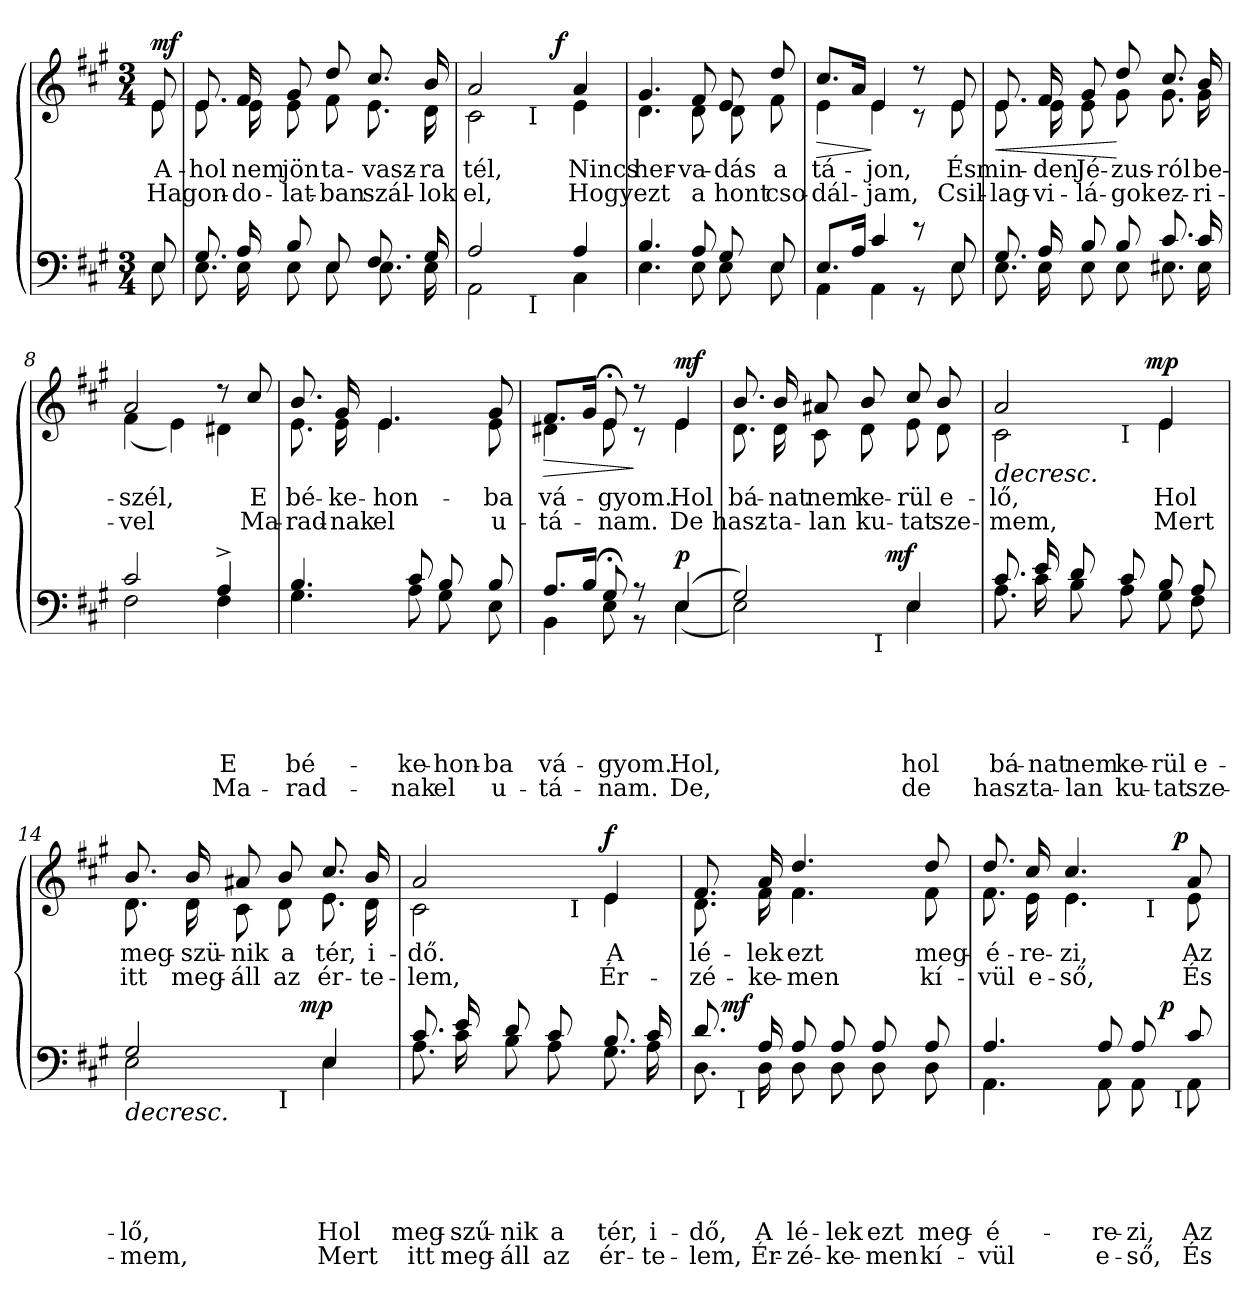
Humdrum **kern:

**kern	**text	**text	**text	**text	**text	**text	**dynam	**kern	**text	**text	**dynam
*part2	*part2	*part2	*part2	*part2	*part2	*part2	*part2	*part1	*part1	*part1	*part1
*staff2	*staff2	*staff2	*staff2	*staff2	*staff2	*staff2	*staff2	*staff1	*staff1	*staff1	*staff1
*clefF4	*	*	*	*	*	*	*	*clefG2	*	*	*
*k[f#c#g#]	*	*	*	*	*	*	*	*k[f#c#g#]	*	*	*
*f#:	*	*	*	*	*	*	*	*f#:	*	*	*
*M3/4	*	*	*	*	*	*	*	*M3/4	*	*	*
=1	=1	=1	=1	=1	=1	=1	=1	=1	=1	=1	=1
*^	*	*	*	*	*	*	*	*	*	*	*
!	!	!	!	!	!	!	!	!	!LO:TX:a:B:t=Andante	!	!	!
!	!	!	!	!	!	!	!	!	!LO:TX:a:t=(	!	!	!
!	!	!	!	!	!	!	!	!	!LO:TX:a:t== 84 )	!	!	!
!	!	!	!	!	!	!	!	!	!	!LO:LY:b	!LO:LY:b	!LO:DY:b
*	*	*	*	*	*	*	*	*	*^	*	*	*
8E/	8E\	.	.	.	.	.	.	.	8e/	8e\	A-	Ha	mf
=2	=2	=2	=2	=2	=2	=2	=2	=2	=2	=2	=2	=2	=2
!	!	!	!	!	!	!	!	!	!	!	!LO:LY:b	!LO:LY:b	!
8.G#/	8.E\	.	.	.	.	.	.	.	8.e/	8.e\	-hol	gon-	.
!	!	!	!	!	!	!	!	!	!	!	!LO:LY:b	!LO:LY:b	!
16A/	16E\	.	.	.	.	.	.	.	16f#/	16e\	nem	-do-	.
!	!	!	!	!	!	!	!	!	!	!	!LO:LY:b	!LO:LY:b	!
8B/	8E\	.	.	.	.	.	.	.	8g#/	8e\	jön	-lat-	.
!	!	!	!	!	!	!	!	!	!	!	!LO:LY:b	!LO:LY:b	!
8E/	8E\	.	.	.	.	.	.	.	8dd/	8f#\	ta-	-ban	.
!	!	!	!	!	!	!	!	!	!	!	!LO:LY:b	!LO:LY:b	!
8.F#/	8.E\	.	.	.	.	.	.	.	8.cc#/	8.e\	-vasz-	szál-	.
!	!	!	!	!	!	!	!	!	!	!	!LO:LY:b	!LO:LY:b	!
16G#/	16E\	.	.	.	.	.	.	.	16b/	16d\	-ra	-lok	.
*	*	*	*	*	*	*	*	*	*v	*v	*	*	*
=3	=3	=3	=3	=3	=3	=3	=3	=3	=3	=3	=3	=3
*	*	*	*	*	*	*	*	*	*^	*	*	*
!	!	!	!	!	!	!	!	!	!	!	!LO:LY:b	!LO:LY:b	!
*	*^	*	*	*	*	*	*	*	*^	*^	*	*	*
2A/	2AA\	4ryy	.	.	.	.	.	.	.	2a/	2c#\	4..ryy	4ryy	tél,	el,	.
.	.	16ryy	.	.	.	.	.	.	.	.	.	.	16ryy	.	.	.
!	!	!	!	!	!	!	!	!	!	!	!	!	!LO:TX:b:t=I	!	!	!
!	!	!LO:TX:b:t=I	!	!	!	!	!	!	!	!	!	!	!	!	!	!
.	.	4..ryy	.	.	.	.	.	.	.	.	.	.	4..ryy	.	.	.
!	!	!	!	!	!	!	!	!	!	!	!	!	!	!	!	!LO:DY:a
.	.	.	.	.	.	.	.	.	.	.	.	4ryy	.	.	.	f
!	!	!	!	!	!	!	!	!	!	!	!	!	!	!LO:LY:b	!LO:LY:b	!
4A/	4C#\	.	.	.	.	.	.	.	.	4a/	4e\	.	.	Nincs	Hogy	.
.	.	.	.	.	.	.	.	.	.	.	.	16ryy	.	.	.	.
*	*v	*v	*	*	*	*	*	*	*	*	*	*	*	*	*	*
*	*	*	*	*	*	*	*	*	*v	*v	*v	*v	*	*	*
=4	=4	=4	=4	=4	=4	=4	=4	=4	=4	=4	=4	=4
*	*^	*	*	*	*	*	*	*	*^	*	*	*
*	*	*	*	*	*	*	*	*	*	*	*^	*	*	*
*	*	*	*	*	*	*	*	*	*	*	*	*^	*	*	*
!	!	!	!	!	!	!	!	!	!	!	!	!	!	!LO:LY:b	!LO:LY:b	!
*	*v	*v	*	*	*	*	*	*	*	*	*	*	*	*	*	*
*	*	*	*	*	*	*	*	*	*	*v	*v	*v	*	*	*
4.B/	4.E\	.	.	.	.	.	.	.	4.g#/	4.d\	her-	ezt	.
!	!	!	!	!	!	!	!	!	!	!	!LO:LY:b	!LO:LY:b	!
8A/	8E\	.	.	.	.	.	.	.	8f#/	8d\	-va-	a	.
!	!	!	!	!	!	!	!	!	!	!	!LO:LY:b	!LO:LY:b	!
8G#/	8E\	.	.	.	.	.	.	.	8e/	8d\	-dás	hont	.
!	!	!	!	!	!	!	!	!	!	!	!LO:LY:b	!LO:LY:b	!
8E/	8E\	.	.	.	.	.	.	.	8dd/	8f#\	a	cso-	.
=5	=5	=5	=5	=5	=5	=5	=5	=5	=5	=5	=5	=5	=5
!	!	!	!	!	!	!	!	!	!	!	!LO:LY:b	!LO:LY:b	!LO:HP:b
8.E/L	4AA\	.	.	.	.	.	.	.	8.cc#/L	4e\	tá-	-dál-	>
16A/Jk	.	.	.	.	.	.	.	.	16a/Jk	.	.	.	.
!	!	!	!	!	!	!	!	!	!	!	!LO:LY:b	!LO:LY:b	!
4c#/	4AA\	.	.	.	.	.	.	.	4e/	4e\	-jon,	-jam,	]
8r	8r	.	.	.	.	.	.	.	8r	8r	.	.	.
!!LO:LB:g=z	!!
=6-	=6-	=6-	=6-	=6-	=6-	=6-	=6-	=6-	=6-	=6-	=6-	=6-	=6-
!	!	!	!	!	!	!	!	!	!	!	!LO:LY:b	!LO:LY:b	!
8E/	8E\	.	.	.	.	.	.	.	8e/	8e\	És	Csil-	.
=7	=7	=7	=7	=7	=7	=7	=7	=7	=7	=7	=7	=7	=7
!	!	!	!	!	!	!	!	!	!	!	!LO:LY:b	!LO:LY:b	!LO:HP:b
8.G#/	8.E\	.	.	.	.	.	.	.	8.e/	8.e\	min-	-lag-	<
!	!	!	!	!	!	!	!	!	!	!	!LO:LY:b	!LO:LY:b	!
16A/	16E\	.	.	.	.	.	.	.	16f#/	16e\	-den	-vi-	.
!	!	!	!	!	!	!	!	!	!	!	!LO:LY:b	!LO:LY:b	!
8B/	8E\	.	.	.	.	.	.	.	8g#/	8e\	Jé-	-lá-	.
!	!	!	!	!	!	!	!	!	!	!	!LO:LY:b	!LO:LY:b	!
8B/	8E\	.	.	.	.	.	.	.	8dd/	8g#\	-zus-	-gok	[
!	!	!	!	!	!	!	!	!	!	!	!LO:LY:b	!LO:LY:b	!
8.c#/	8.E#X\	.	.	.	.	.	.	.	8.cc#/	8.g#\	-ról	ez-	.
!	!	!	!	!	!	!	!	!	!	!	!LO:LY:b	!LO:LY:b	!
16c#/	16E#\	.	.	.	.	.	.	.	16b/	16g#\	be-	-ri-	.
=8	=8	=8	=8	=8	=8	=8	=8	=8	=8	=8	=8	=8	=8
!	!	!	!	!	!	!	!	!	!	!	!LO:LY:b	!LO:LY:b	!
2c#/	2F#\	.	.	.	.	.	.	.	2a/	(<4f#\	-szél,	-vel	.
.	.	.	.	.	.	.	.	.	.	4e\)	.	.	.
!	!	!	!	!	!	!LO:LY:b	!LO:LY:b	!	!	!	!	!	!
4A^</	4F#\	.	.	.	.	E	Ma-	.	8rdd	4d#X\	.	.	.
!	!	!	!	!	!	!	!	!	!	!	!LO:LY:b	!LO:LY:b	!
.	.	.	.	.	.	.	.	.	8cc#/	.	E	Ma-	.
=9	=9	=9	=9	=9	=9	=9	=9	=9	=9	=9	=9	=9	=9
!	!	!	!	!	!	!LO:LY:b	!LO:LY:b	!	!	!	!	!	!
!	!	!	!	!	!	!	!	!	!	!	!LO:LY:b	!LO:LY:b	!
4.B/	4.G#\	.	.	.	.	bé-	-rad-	.	8.b/	8.e\	bé-	-rad-	.
!	!	!	!	!	!	!	!	!	!	!	!LO:LY:b	!LO:LY:b	!
.	.	.	.	.	.	.	.	.	16g#/	16e\	-ke-	-nak	.
!	!	!	!	!	!	!	!	!	!	!	!LO:LY:b	!LO:LY:b	!
.	.	.	.	.	.	.	.	.	4.e/	4.e\	-hon-	el	.
!	!	!	!	!	!	!LO:LY:b	!LO:LY:b	!	!	!	!	!	!
8c#/	8A\	.	.	.	.	-ke-	-nak	.	.	.	.	.	.
!	!	!	!	!	!	!LO:LY:b	!LO:LY:b	!	!	!	!	!	!
8B/	8G#\	.	.	.	.	-hon-	el	.	.	.	.	.	.
!	!	!	!	!	!	!LO:LY:b	!LO:LY:b	!	!	!	!	!	!
!	!	!	!	!	!	!	!	!	!	!	!LO:LY:b	!LO:LY:b	!
8B/	8E\	.	.	.	.	-ba	u-	.	8g#/	8e\	-ba	u-	.
=10	=10	=10	=10	=10	=10	=10	=10	=10	=10	=10	=10	=10	=10
!	!	!	!	!	!	!LO:LY:b	!LO:LY:b	!	!	!	!	!	!
!	!	!	!	!	!	!	!	!	!	!	!LO:LY:b	!LO:LY:b	!LO:HP:b
8.A/L	4BB\	.	.	.	.	vá-	-tá-	.	8.f#/L	4d#X\	vá-	-tá-	>
16B/Jk	.	.	.	.	.	.	.	.	16g#/Jk	.	.	.	.
!	!	!	!	!	!	!LO:LY:b	!LO:LY:b	!	!	!	!	!	!
!	!	!	!	!	!	!	!	!	!	!	!LO:LY:b	!LO:LY:b	!
8G#;/	8E\	.	.	.	.	-gyom.	-nam.	.	8e;/	8e\	-gyom.	-nam.	.
8r	8r	.	.	.	.	.	.	.	8r	8r	.	.	]
!!LO:LB:g=z	!!
=11-	=11-	=11-	=11-	=11-	=11-	=11-	=11-	=11-	=11-	=11-	=11-	=11-	=11-
!	!	!	!	!	!	!LO:LY:b	!LO:LY:b	!	!	!	!	!	!
!	!	!	!	!	!	!	!	!LO:DY:a	!	!	!LO:LY:b	!LO:LY:b	!LO:DY:a
(>4E/	(<4E\	.	.	.	.	Hol,	De,	p	4e/	4e\	Hol	De	mf
=12	=12	=12	=12	=12	=12	=12	=12	=12	=12	=12	=12	=12	=12
!	!	!	!	!	!	!	!	!	!	!	!LO:LY:b	!LO:LY:b	!
*^	*^	*	*	*	*	*	*	*	*	*	*	*	*
2G#/)	2E\)	4..ryy	4ryy	.	.	.	.	.	.	.	8.b/	8.d\	bá-	hasz-	.
!	!	!	!	!	!	!	!	!	!	!	!	!	!LO:LY:b	!LO:LY:b	!
.	.	.	.	.	.	.	.	.	.	.	16b/	16d\	-nat	-ta-	.
!	!	!	!	!	!	!	!	!	!	!	!	!	!LO:LY:b	!LO:LY:b	!
.	.	.	8ryy	.	.	.	.	.	.	.	8a#X/	8c#\	nem	-lan	.
!	!	!	!	!	!	!	!	!	!	!	!	!	!LO:LY:b	!LO:LY:b	!
.	.	.	32ryy	.	.	.	.	.	.	.	8b/	8d\	ke-	ku-	.
!	!	!	!LO:TX:b:t=I	!	!	!	!	!	!	!	!	!	!	!	!
.	.	.	4ryy	.	.	.	.	.	.	.	.	.	.	.	.
!	!	!	!	!	!	!	!	!	!	!LO:DY:a	!	!	!	!	!
.	.	4ryy	.	.	.	.	.	.	.	mf	.	.	.	.	.
!	!	!	!	!	!	!	!	!LO:LY:b	!LO:LY:b	!	!	!	!	!	!
!	!	!	!	!	!	!	!	!	!	!	!	!	!LO:LY:b	!LO:LY:b	!
4E/	4E\	.	.	.	.	.	.	hol	de	.	8cc#/	8e\	-rül	-tat	.
!	!	!	!	!	!	!	!	!	!	!	!	!	!LO:LY:b	!LO:LY:b	!
.	.	.	.	.	.	.	.	.	.	.	8b/	8d\	e-	sze-	.
.	.	.	16.ryy	.	.	.	.	.	.	.	.	.	.	.	.
.	.	16ryy	.	.	.	.	.	.	.	.	.	.	.	.	.
*	*v	*v	*v	*	*	*	*	*	*	*	*	*	*	*	*
*	*	*	*	*	*	*	*	*	*v	*v	*	*	*
=13	=13	=13	=13	=13	=13	=13	=13	=13	=13	=13	=13	=13
*^	*^	*	*	*	*	*	*	*	*^	*	*	*
!	!	!	!	!	!	!	!	!LO:LY:b	!LO:LY:b	!	!	!	!	!	!
*	*v	*v	*v	*	*	*	*	*	*	*	*	*	*	*	*
*	*	*	*	*	*	*	*	*	*v	*v	*	*	*
*^	*^	*	*	*	*	*	*	*	*^	*	*	*
!	!	!	!	!	!	!	!	!	!	!	!	!	!LO:LY:b	!LO:LY:b	!LO:HP:b
*	*v	*v	*v	*	*	*	*	*	*	*	*^	*^	*	*	*
8.c#/	8.A\	.	.	.	.	bá-	hasz-	.	2a/	2c#\	4...ryy	4.ryy	-lő,	-mem,	>
!	!	!	!	!	!	!LO:LY:b	!LO:LY:b	!	!	!	!	!	!	!	!
16e/	16c#\	.	.	.	.	-nat	-ta-	.	.	.	.	.	.	.	.
!	!	!	!	!	!	!LO:LY:b	!LO:LY:b	!	!	!	!	!	!	!	!
8d/	8B\	.	.	.	.	nem	-lan	.	.	.	.	.	.	.	.
!	!	!	!	!	!	!	!	!	!	!	!	!LO:TX:b:t=I	!	!	!
!	!	!	!	!	!	!LO:LY:b	!LO:LY:b	!	!	!	!	!	!	!	!
8c#/	8A\	.	.	.	.	ke-	ku-	.	.	.	.	4.ryy	.	.	.
!	!	!	!	!	!	!	!	!	!	!	!	!	!	!	!LO:DY:a
.	.	.	.	.	.	.	.	.	.	.	4ryy	.	.	.	mp
!	!	!	!	!	!	!LO:LY:b	!LO:LY:b	!	!	!	!	!	!	!	!
!	!	!	!	!	!	!	!	!	!	!	!	!	!LO:LY:b	!LO:LY:b	!
8B/	8G#\	.	.	.	.	-rül	-tat	.	4e/	4e\	.	.	Hol	Mert	]
!	!	!	!	!	!	!LO:LY:b	!LO:LY:b	!	!	!	!	!	!	!	!
8A/	8F#\	.	.	.	.	e-	sze-	.	.	.	.	.	.	.	.
.	.	.	.	.	.	.	.	.	.	.	32ryy	.	.	.	.
=14	=14	=14	=14	=14	=14	=14	=14	=14	=14	=14	=14	=14	=14	=14	=14
!	!	!	!	!	!	!	!	!LO:HP:b	!	!	!	!	!	!	!
*	*	*	*	*	*	*	*	*	*v	*v	*v	*v	*	*	*
*	*	*	*	*	*	*	*	*	*^	*	*	*
*	*	*	*	*	*	*	*	*	*	*^	*	*	*
*	*	*	*	*	*	*	*	*	*	*	*^	*	*	*
!	!	!	!	!	!	!LO:LY:b	!LO:LY:b	!	!	!	!	!	!	!	!
*	*	*	*	*	*	*	*	*	*v	*v	*v	*v	*	*	*
*	*	*	*	*	*	*	*	*	*^	*	*	*
*	*	*	*	*	*	*	*	*	*	*^	*	*	*
*	*	*	*	*	*	*	*	*	*	*	*^	*	*	*
!	!	!	!	!	!	!	!	!	!	!	!	!	!LO:LY:b	!LO:LY:b	!
*^	*^	*	*	*	*	*	*	*	*	*v	*v	*v	*	*	*
2G#/	2E\	4..ryy	4.ryy	.	.	.	.	-lő,	-mem,	>	8.b/	8.d\	meg-	itt	.
!	!	!	!	!	!	!	!	!	!	!	!	!	!LO:LY:b	!LO:LY:b	!
.	.	.	.	.	.	.	.	.	.	.	16b/	16d\	-szü-	meg-	.
!	!	!	!	!	!	!	!	!	!	!	!	!	!LO:LY:b	!LO:LY:b	!
.	.	.	.	.	.	.	.	.	.	.	8a#X/	8c#\	-nik	-áll	.
!	!	!	!LO:TX:b:t=I	!	!	!	!	!	!	!	!	!	!	!	!
!	!	!	!	!	!	!	!	!	!	!	!	!	!LO:LY:b	!LO:LY:b	!
.	.	.	4.ryy	.	.	.	.	.	.	.	8b/	8d\	a	az	.
!	!	!	!	!	!	!	!	!	!	!LO:DY:a	!	!	!	!	!
.	.	4ryy	.	.	.	.	.	.	.	mp	.	.	.	.	.
!	!	!	!	!	!	!	!	!LO:LY:b	!LO:LY:b	!	!	!	!	!	!
!	!	!	!	!	!	!	!	!	!	!	!	!	!LO:LY:b	!LO:LY:b	!
4E/	4E\	.	.	.	.	.	.	Hol	Mert	.	8.cc#/	8.e\	tér,	ér-	.
!	!	!	!	!	!	!	!	!	!	!	!	!	!LO:LY:b	!LO:LY:b	!
.	.	16ryy	.	.	.	.	.	.	.	.	16b/	16d\	i-	-te-	.
*	*	*	*	*	*	*	*	*	*	*	*v	*v	*	*	*
.	.	.	.	.	.	.	.	.	.	]	.	.	.	.
*	*v	*v	*v	*	*	*	*	*	*	*	*	*	*	*
=15	=15	=15	=15	=15	=15	=15	=15	=15	=15	=15	=15	=15
*^	*^	*	*	*	*	*	*	*	*	*	*	*
!	!	!	!	!	!	!	!	!LO:LY:b	!LO:LY:b	!	!	!	!	!
*	*v	*v	*v	*	*	*	*	*	*	*	*	*	*	*
*^	*^	*	*	*	*	*	*	*	*	*	*	*
!	!	!	!	!	!	!	!	!	!	!	!	!LO:LY:b	!LO:LY:b	!
*	*	*	*	*	*	*	*	*	*	*	*^	*	*	*
*	*v	*v	*v	*	*	*	*	*	*	*	*	*^	*	*	*
8.c#/	8.A\	.	.	.	.	meg-	itt	.	2a/	2c#\	4..ryy	-dő.	-lem,	.
!	!	!	!	!	!	!LO:LY:b	!LO:LY:b	!	!	!	!	!	!	!
16e/	16c#\	.	.	.	.	-szű-	meg-	.	.	.	.	.	.	.
!	!	!	!	!	!	!LO:LY:b	!LO:LY:b	!	!	!	!	!	!	!
8d/	8B\	.	.	.	.	-nik	-áll	.	.	.	.	.	.	.
!	!	!	!	!	!	!LO:LY:b	!LO:LY:b	!	!	!	!	!	!	!
8c#/	8A\	.	.	.	.	a	az	.	.	.	.	.	.	.
!	!	!	!	!	!	!	!	!	!	!	!LO:TX:b:t=I	!	!	!
.	.	.	.	.	.	.	.	.	.	.	16ryy	.	.	.
*	*	*	*	*	*	*	*	*	*v	*v	*v	*	*	*
!!LO:LB:g=z
=16-	=16-	=16-	=16-	=16-	=16-	=16-	=16-	=16-	=16-	=16-	=16-	=16-
*	*	*	*	*	*	*	*	*	*^	*	*	*
*	*	*	*	*	*	*	*	*	*	*^	*	*	*
!	!	!	!	!	!	!LO:LY:b	!LO:LY:b	!	!	!	!	!	!	!
*	*	*	*	*	*	*	*	*	*v	*v	*v	*	*	*
*	*	*	*	*	*	*	*	*	*^	*	*	*
*	*	*	*	*	*	*	*	*	*	*^	*	*	*
!	!	!	!	!	!	!	!	!	!	!	!	!LO:LY:b	!LO:LY:b	!LO:DY:a
*	*	*	*	*	*	*	*	*	*	*v	*v	*	*	*
8.B/	8.G#\	.	.	.	.	tér,	ér-	.	4e/	4e\	A	Ér-	f
!	!	!	!	!	!	!LO:LY:b	!LO:LY:b	!	!	!	!	!	!
16c#/	16A\	.	.	.	.	i-	-te-	.	.	.	.	.	.
=17	=17	=17	=17	=17	=17	=17	=17	=17	=17	=17	=17	=17	=17
!	!	!	!	!	!	!LO:LY:b	!LO:LY:b	!	!	!	!	!	!
!	!	!	!	!	!	!	!	!	!	!	!LO:LY:b	!LO:LY:b	!
*^	*^	*	*	*	*	*	*	*	*	*	*	*	*
8.d/	8.D\	16.ryy	8ryy	.	.	.	.	-dő,	-lem,	.	8.f#/	8.d\	lé-	-zé-	.
!	!	!	!	!	!	!	!	!	!	!LO:DY:a	!	!	!	!	!
.	.	2ryy	.	.	.	.	.	.	.	mf	.	.	.	.	.
!	!	!	!LO:TX:b:t=I	!	!	!	!	!	!	!	!	!	!	!	!
.	.	.	2ryy	.	.	.	.	.	.	.	.	.	.	.	.
!	!	!	!	!	!	!	!	!LO:LY:b	!LO:LY:b	!	!	!	!	!	!
!	!	!	!	!	!	!	!	!	!	!	!	!	!LO:LY:b	!LO:LY:b	!
16A/	16D\	.	.	.	.	.	.	A	Ér-	.	16a/	16f#\	-lek	-ke-	.
!	!	!	!	!	!	!	!	!LO:LY:b	!LO:LY:b	!	!	!	!	!	!
!	!	!	!	!	!	!	!	!	!	!	!	!	!LO:LY:b	!LO:LY:b	!
8A/	8D\	.	.	.	.	.	.	lé-	-zé-	.	4.dd/	4.f#\	ezt	-men	.
!	!	!	!	!	!	!	!	!LO:LY:b	!LO:LY:b	!	!	!	!	!	!
8A/	8D\	.	.	.	.	.	.	-lek	-ke-	.	.	.	.	.	.
!	!	!	!	!	!	!	!	!LO:LY:b	!LO:LY:b	!	!	!	!	!	!
8A/	8D\	.	.	.	.	.	.	ezt	-men	.	.	.	.	.	.
.	.	8ryy	.	.	.	.	.	.	.	.	.	.	.	.	.
!	!	!	!	!	!	!	!	!LO:LY:b	!LO:LY:b	!	!	!	!	!	!
!	!	!	!	!	!	!	!	!	!	!	!	!	!LO:LY:b	!LO:LY:b	!
8A/	8D\	.	8ryy	.	.	.	.	meg-	kí-	.	8dd/	8f#\	meg-	kí-	.
.	.	32ryy	.	.	.	.	.	.	.	.	.	.	.	.	.
*	*	*	*	*	*	*	*	*	*	*	*v	*v	*	*	*
=18	=18	=18	=18	=18	=18	=18	=18	=18	=18	=18	=18	=18	=18	=18
*	*	*	*	*	*	*	*	*	*	*	*^	*	*	*
!	!	!	!	!	!	!	!	!LO:LY:b	!LO:LY:b	!	!	!	!	!	!
*	*	*	*	*	*	*	*	*	*	*	*v	*v	*	*	*
*	*	*	*	*	*	*	*	*	*	*	*^	*	*	*
!	!	!	!	!	!	!	!	!	!	!	!	!	!LO:LY:b	!LO:LY:b	!
*	*	*	*	*	*	*	*	*	*	*	*^	*^	*	*	*
4.A/	4.AA\	2ryy	2ryy	.	.	.	.	-é-	-vül	.	8.dd/	8.f#\	2ryy	2ryy	-é-	-vül	.
!	!	!	!	!	!	!	!	!	!	!	!	!	!	!	!LO:LY:b	!LO:LY:b	!
.	.	.	.	.	.	.	.	.	.	.	16cc#/	16e\	.	.	-re-	e-	.
!	!	!	!	!	!	!	!	!	!	!	!	!	!	!	!LO:LY:b	!LO:LY:b	!
.	.	.	.	.	.	.	.	.	.	.	4.cc#/	4.e\	.	.	-zi,	-ső,	.
!	!	!	!	!	!	!	!	!LO:LY:b	!LO:LY:b	!	!	!	!	!	!	!	!
8A/	8AA\	.	.	.	.	.	.	-re-	e-	.	.	.	.	.	.	.	.
!	!	!	!	!	!	!	!	!LO:LY:b	!LO:LY:b	!	!	!	!	!	!	!	!
8A/	8AA\	16ryy	16.ryy	.	.	.	.	-zi,	-ső,	.	.	.	16.ryy	32ryy	.	.	.
!	!	!	!	!	!	!	!	!	!	!	!	!	!	!LO:TX:b:t=I	!	!	!
.	.	.	.	.	.	.	.	.	.	.	.	.	.	8..ryy	.	.	.
!	!	!	!	!	!	!	!	!	!	!LO:DY:a	!	!	!	!	!	!	!
.	.	8.ryy	.	.	.	.	.	.	.	p	.	.	.	.	.	.	.
!	!	!	!LO:TX:b:t=I	!	!	!	!	!	!	!	!	!	!	!	!	!	!
!	!	!	!	!	!	!	!	!	!	!	!	!	!	!	!	!	!LO:DY:a
.	.	.	8ryy	.	.	.	.	.	.	.	.	.	8ryy	.	.	.	p
!	!	!	!	!	!	!	!	!LO:LY:b	!LO:LY:b	!	!	!	!	!	!	!	!
!	!	!	!	!	!	!	!	!	!	!	!	!	!	!	!LO:LY:b	!LO:LY:b	!
8c#/	8AA\	.	.	.	.	.	.	Az	És	.	8a/	8e\	.	.	Az	És	.
.	.	.	32ryy	.	.	.	.	.	.	.	.	.	32ryy	.	.	.	.
*v	*v	*v	*v	*	*	*	*	*	*	*	*	*	*	*	*	*	*
*	*	*	*	*	*	*	*	*v	*v	*v	*v	*	*	*
=	=	=	=	=	=	=	=	=	=	=	=
*-	*-	*-	*-	*-	*-	*-	*-	*-	*-	*-	*-
